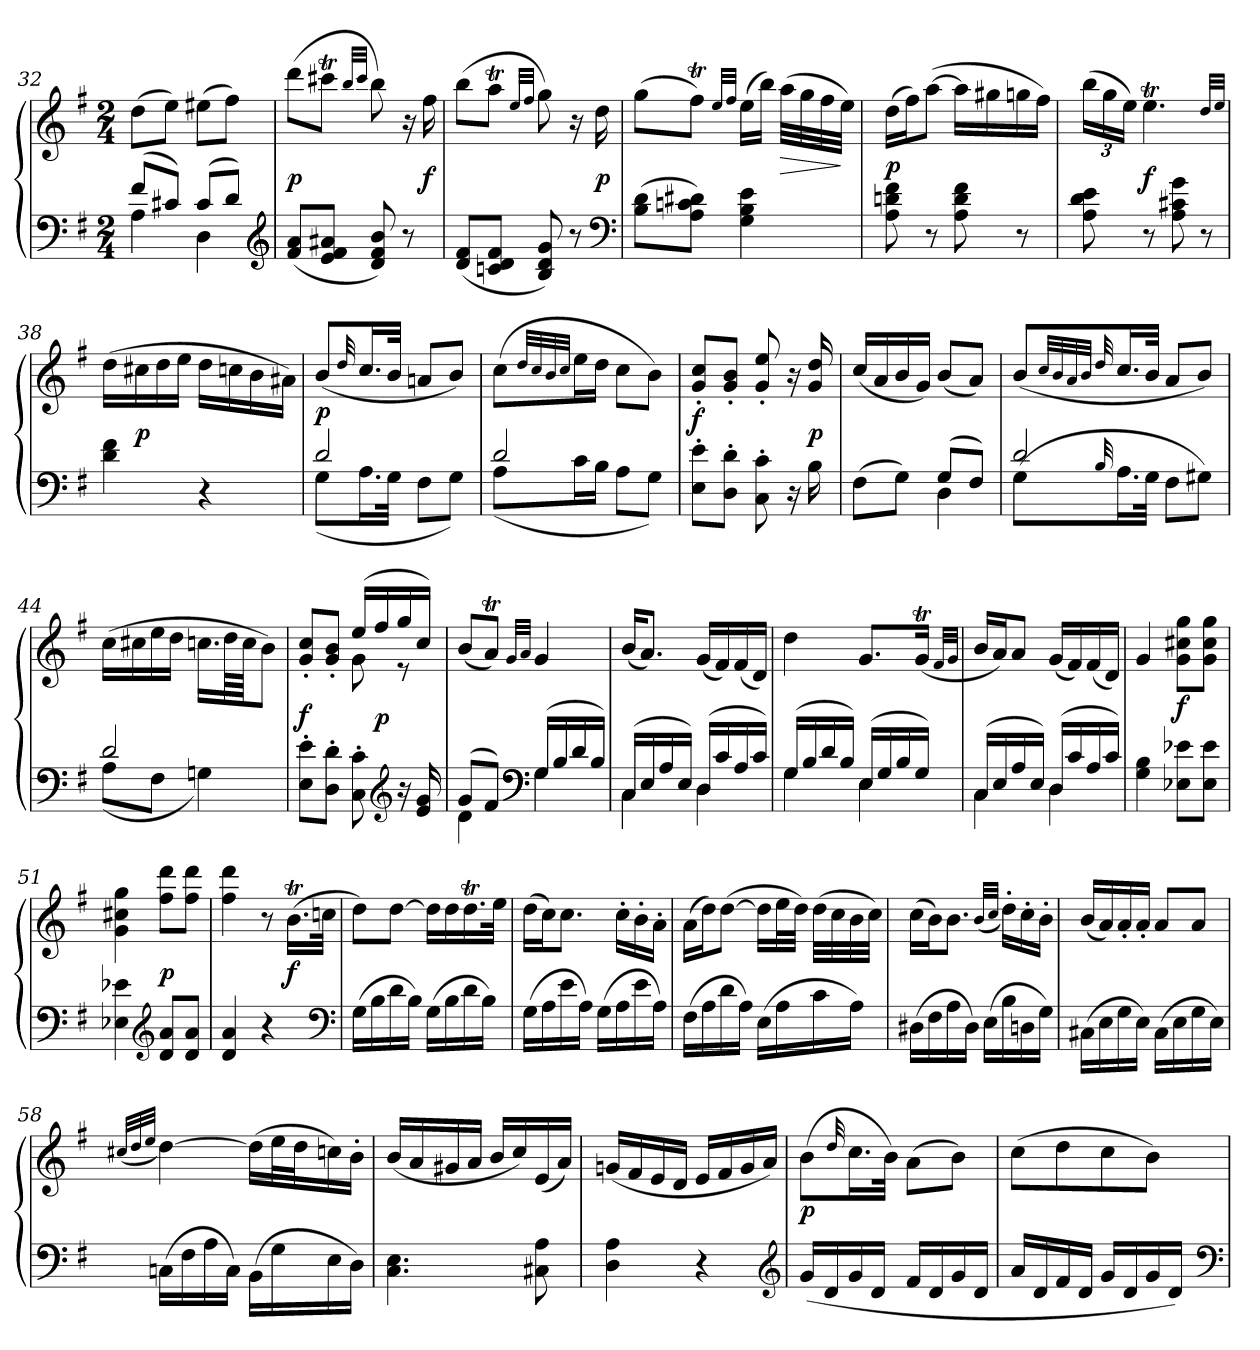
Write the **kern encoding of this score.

**kern	**kern	**dynam
*part1	*part1	*part1
*staff2	*staff1	*staff1/2
*clefF4	*clefG2	*
*k[f#]	*k[f#]	*
*G:	*G:	*
*M2/4	*M2/4	*
=32	=32	=32
*^	*	*
(8f#L	4A	(8ddL	.
8c#XJ)	.	8eeJ)	.
(8c#L	4D	(8ee#XL	.
8dJ)	.	8ff#J)	.
*v	*v	*	*
*clefG2	*	*
=33	=33	=33
(8f# 8aL	(8dddL	p
8e 8f# 8a#XJ	8ccc#XtJ	.
.	32qbbLLL	.
.	32qccc#JJJ	.
8d 8f# 8b)	8bb)	.
8r	16r	.
.	16ff#	f
=34	=34	=34
(8d 8f#L	(8bbL	.
8cn 8d 8f#J	8aaTJ	.
.	32qeeLLL	.
.	32qff#JJJ	.
8B 8d 8g)	8gg)	.
8r	16r	.
.	16dd	p
*clefF4	*	*
=35	=35	=35
(8B 8dL	(8ggL	.
8A 8cn 8d#XJ)	8ff#tJ)	.
.	32qeeLLL	.
.	32qff#JJJ	.
4G 4B 4e	(16eeLL	.
.	16bbJJ)	.
!	!	!LO:HP:b
.	(32aaLLL	>
.	32gg	.
.	32ff#	.
.	32eeJJJ)	]
=36	=36	=36
8A 8dn 8f#	(16ddLL	p
.	16ff#J)	.
8r	([8aaJ	.
8A 8d 8f#	16aaLL]	.
.	16gg#X	.
8r	16ggn	.
.	16ff#JJ)	.
=37	=37	=37
8A 8d 8e	(24bbLL	.
.	24gg	.
.	24eeJJ)	.
8r	4.eeT	f
8A 8c#X 8g	.	.
8r	.	.
.	32qddLLL	.
.	32qeeJJJ	.
=38	=38	=38
4d 4f#	(16ddTTTLL	.
.	16cc#X	p
.	16dd	.
.	16eeJJ	.
4r	16ddLL	.
.	16ccn	.
.	16b	.
.	16a#XJJ)	.
=39	=39	=39
*^	*	*
2d	(8GL	(8b/L	p
.	.	32qqdd	.
.	16.AL	16.cc/L	.
.	32GJJk	32b/JJk	.
.	8F#L	8anL	.
.	8GJ)	8bJ)	.
=40	=40	=40	=40
2d	(8AL	(8ccL	.
.	.	32qddLLL	.
.	.	32qcc	.
.	.	32qb	.
.	.	32qccJJJ	.
.	16cL	16eeL	.
.	16BJJ	16ddJJ	.
.	8AL	8ccL	.
.	8GJ)	8bJ)	.
*v	*v	*	*
=41	=41	=41
8E' 8e'L	8g' 8cc'L	f
8D' 8d'J	8g' 8b'J	.
8C' 8c'	8g'/ 8ee'/	.
16r	16r	.
16B	16g/ 16dd/	p
=42	=42	=42
*^	*	*
4ryy	(8F#L	(16ccLL	.
.	.	16a	.
.	8GJ)	16b	.
.	.	16gJJ)	.
(8GL	4D	(8bL	.
8F#J)	.	8aJ)	.
=43	=43	=43	=43
2d	(8GL	(8b/L	.
.	.	32qccLLL	.
.	.	32qb	.
.	.	32qa	.
.	.	32qbJJJ	.
.	32qqB	32qqdd	.
.	16.AL	16.cc/L	.
.	32GJJk	32b/JJk	.
.	8F#L	8aL	.
.	8G#XJ)	8bJ)	.
=44	=44	=44	=44
2d	(8AL	(16ccLL	.
.	.	16cc#X	.
.	8F#J	16ee	.
.	.	16ddJJ	.
.	4Gn)	16.ccnLL	.
.	.	64ddLL	.
.	.	64ccJJJ	.
.	.	8bJ)	.
*v	*v	*	*
=45	=45	=45
*	*^	*
8E' 8e'L	8g' 8cc'L	4ryy	f
8D' 8d'J	8g' 8b'J	.	.
8C' 8c'	(16eeLL	8g	.
.	16ff#	.	p
*clefG2	*	*	*
16r	16gg	8re	.
16e 16g	16ccJJ)	.	.
*	*v	*v	*
=46	=46	=46
*^	*	*
(8gL	4d	(8bL	.
8f#J)	.	8aTJ)	.
*clefF4	*	*	*
.	.	32qgLLL	.
.	.	32qaJJJ	.
(16GLL	4G	4g	.
16B	.	.	.
16d	.	.	.
16BJJ)	.	.	.
=47	=47	=47	=47
(16CLL	4C	(16bKL	.
16E	.	8.aJ)	.
16A	.	.	.
16EJJ)	.	.	.
(16DLL	4D	(16gLL	.
16c	.	16f#)	.
16A	.	(16f#	.
16cJJ)	.	16dJJ)	.
=48	=48	=48	=48
(16GLL	4G	4dd	.
16B	.	.	.
16d	.	.	.
16BJJ)	.	.	.
(16ELL	4E	8.gL	.
16G	.	.	.
16B	.	.	.
16GJJ)	.	(16gTJk	.
.	.	32qf#LLL	.
.	.	32qgJJJ	.
=49	=49	=49	=49
(16CLL	4C	16bLL	.
16E	.	16aJ)	.
16A	.	8aJ	.
16EJJ)	.	.	.
(16DLL	4D	(16gLL	.
16c	.	16f#)	.
16A	.	(16f#	.
16cJJ)	.	16dJJ)	.
*v	*v	*	*
=50	=50	=50
4G 4B	4g	.
8E-X 8e-XL	8g 8cc#X 8ggL	f
8E- 8e-J	8g 8cc# 8ggJ	.
=51	=51	=51
4E-X 4e-X	4g 4cc#X 4gg	.
*clefG2	*	*
8d 8aL	8ff# 8dddL	p
8d 8aJ	8ff# 8dddJ	.
=52	=52	=52
4d 4a	4ff# 4ddd	.
4r	8r	.
.	(16.btLL	f
.	32ccnJJk	.
*clefF4	*	*
=53	=53	=53
(16GLL	8ddL)	.
16B	.	.
16d	[8ddJ	.
16BJJ)	.	.
(16GLL	16ddLL]	.
16B	16dd	.
16d	16.ddT	.
16BJJ)	.	.
.	32eeJJk	.
=54	=54	=54
(16GLL	(16ddLL	.
16A	16ccJ)	.
16e	8.ccJ	.
16AJJ)	.	.
(16GLL	.	.
16A	16cc'LL	.
16e	16b'	.
16AJJ)	16a'JJ	.
=55	=55	=55
(16F#LL	(16aLL	.
16A	16ddJ)	.
16d	([8ddJ	.
16AJJ)	.	.
(16ELL	16ddLL]	.
16A	32eeL	.
.	32ddJJJ)	.
16c	(32ddLLL	.
.	32cc	.
16AJJ)	32b	.
.	32ccJJJ)	.
=56	=56	=56
(16D#XLL	(16ccLL	.
16F#	16bJ)	.
16A	8.bJ	.
16D#JJ)	.	.
(16ELL	.	.
.	(32qbLLL	.
.	32qccJJJ	.
16B	16dd'LL)	.
16Dn	16cc'	.
16GJJ)	16b'JJ	.
=57	=57	=57
(16C#XLL	(16bLL	.
16E	16a)	.
16G	16a'	.
16EJJ)	16a'JJ	.
(16C#LL	8aL	.
16E	.	.
16G	8aJ	.
16EJJ)	.	.
=58	=58	=58
.	(32qcc#XLLL	.
.	32qdd	.
.	32qeeJJJ	.
(16CnLL	[4dd)	.
16F#	.	.
16A	.	.
16CJJ)	.	.
(16BBLL	(16ddLL]	.
16G	32eeL	.
.	32ddJ	.
16E	16ccn)	.
16DJJ)	16b'JJ	.
=59	=59	=59
4.C 4.E	(16bLL	.
.	16a	.
.	16g#X	.
.	16aJJ	.
.	16bLL	.
.	16cc)	.
8C#X 8A	(16e	.
.	16aJJ)	.
=60	=60	=60
4D 4A	(16gnLL	.
.	16f#	.
.	16e	.
.	16dJJ	.
4r	16eLL	.
.	16f#	.
.	16g	.
.	16aJJ)	.
*clefG2	*	*
=61	=61	=61
(16gLL	(8bL	p
16d	.	.
.	32qqdd	.
16g	16.ccL	.
16dJJ	.	.
.	32bJJk)	.
16f#LL	(8a\L	.
16d	.	.
16g	8b\J)	.
16dJJ	.	.
=62	=62	=62
16aLL	(8ccL	.
16d	.	.
16f#	8dd	.
16dJJ	.	.
16gLL	8cc	.
16d	.	.
16g	8bJ)	.
16dJJ)	.	.
*clefF4	*	*
=	=	=
*-	*-	*-
